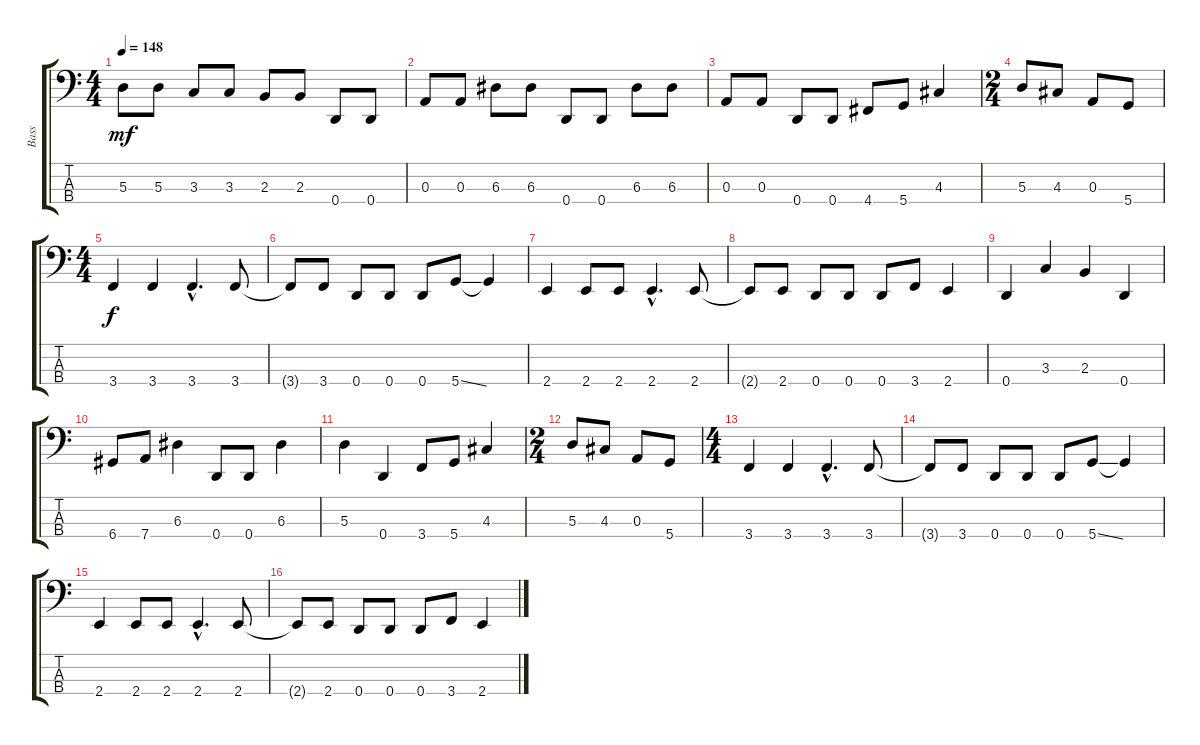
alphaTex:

\track ("Bass" "Bass") {instrument electricbassfinger}
\staff {score tabs}
\tuning (G2 D2 A1 D1) {hide}
\ts (4 4)
\tempo 148
\clef f4
\ks c
5.3.8{dy mf} 5.3.8 3.3.8 3.3.8 2.3.8 2.3.8 0.4.8 0.4.8 |
0.3.8 0.3.8 6.3.8 6.3.8 0.4.8 0.4.8 6.3.8 6.3.8 |
0.3.8 0.3.8 0.4.8 0.4.8 4.4.8 5.4.8 4.3.4 |
\ts (2 4)
5.3.8 4.3.8 0.3.8 5.4.8 |
\ts (4 4)
3.4.4{dy f} 3.4.4 3.4{hac}.4{d} 3.4.8 |
3.4{t}.8 3.4.8 0.4.8 0.4.8 0.4.8 5.4{ss}.8 5.4{t}.4 |
2.4.4 2.4.8 2.4.8 2.4{hac}.4{d} 2.4.8 |
2.4{t}.8 2.4.8 0.4.8 0.4.8 0.4.8 3.4.8 2.4.4 |
0.4.4 3.3.4 2.3.4 0.4.4 |
6.4.8 7.4.8 6.3.4 0.4.8 0.4.8 6.3.4 |
5.3.4 0.4.4 3.4.8 5.4.8 4.3.4 |
\ts (2 4)
5.3.8 4.3.8 0.3.8 5.4.8 |
\ts (4 4)
3.4.4 3.4.4 3.4{hac}.4{d} 3.4.8 |
3.4{t}.8 3.4.8 0.4.8 0.4.8 0.4.8 5.4{ss}.8 5.4{t}.4 |
2.4.4 2.4.8 2.4.8 2.4{hac}.4{d} 2.4.8 |
2.4{t}.8 2.4.8 0.4.8 0.4.8 0.4.8 3.4.8 2.4.4
